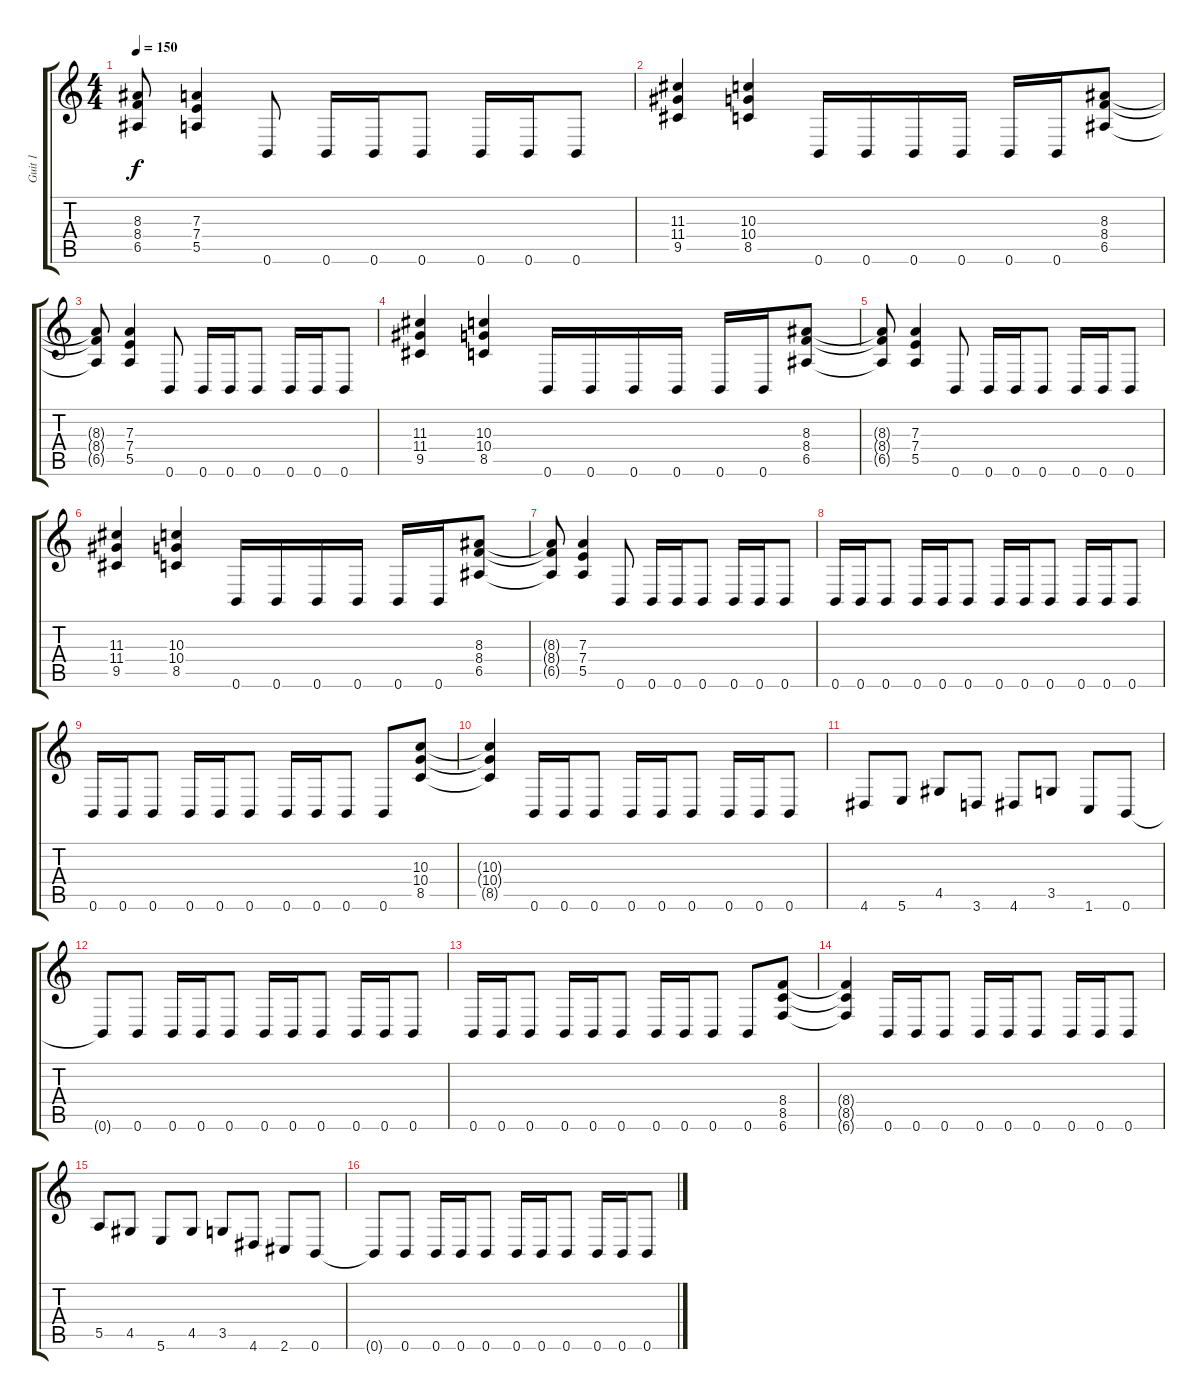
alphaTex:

\track ("Guit 1" "Guit 1") {instrument distortionguitar}
\staff {score tabs}
\tuning (B3 Gb3 D3 A2 E2 B1) {hide}
\ts (4 4)
\tempo 150
\clef g2
\ks c
(8.3{t} 8.4{t} 6.5{t}).8{dy f} (7.3 7.4 5.5).4 0.6.8 0.6.16 0.6.16 0.6.8 0.6.16 0.6.16 0.6.8 |
(11.3 11.4 9.5).4 (10.3 10.4 8.5).4 0.6.16 0.6.16 0.6.16 0.6.16 0.6.16 0.6.16 (8.3 8.4 6.5).8 |
(8.3{t} 8.4{t} 6.5{t}).8 (7.3 7.4 5.5).4 0.6.8 0.6.16 0.6.16 0.6.8 0.6.16 0.6.16 0.6.8 |
(11.3 11.4 9.5).4 (10.3 10.4 8.5).4 0.6.16 0.6.16 0.6.16 0.6.16 0.6.16 0.6.16 (8.3 8.4 6.5).8 |
(8.3{t} 8.4{t} 6.5{t}).8 (7.3 7.4 5.5).4 0.6.8 0.6.16 0.6.16 0.6.8 0.6.16 0.6.16 0.6.8 |
(11.3 11.4 9.5).4 (10.3 10.4 8.5).4 0.6.16 0.6.16 0.6.16 0.6.16 0.6.16 0.6.16 (8.3 8.4 6.5).8 |
(8.3{t} 8.4{t} 6.5{t}).8 (7.3 7.4 5.5).4 0.6.8 0.6.16 0.6.16 0.6.8 0.6.16 0.6.16 0.6.8 |
0.6.16 0.6.16 0.6.8 0.6.16 0.6.16 0.6.8 0.6.16 0.6.16 0.6.8 0.6.16 0.6.16 0.6.8 |
0.6.16 0.6.16 0.6.8 0.6.16 0.6.16 0.6.8 0.6.16 0.6.16 0.6.8 0.6.8 (10.3 10.4 8.5).8 |
(10.3{t} 10.4{t} 8.5{t}).4 0.6.16 0.6.16 0.6.8 0.6.16 0.6.16 0.6.8 0.6.16 0.6.16 0.6.8 |
4.6.8 5.6.8 4.5.8 3.6.8 4.6.8 3.5.8 1.6.8 0.6.8 |
0.6{t}.8 0.6.8 0.6.16 0.6.16 0.6.8 0.6.16 0.6.16 0.6.8 0.6.16 0.6.16 0.6.8 |
0.6.16 0.6.16 0.6.8 0.6.16 0.6.16 0.6.8 0.6.16 0.6.16 0.6.8 0.6.8 (8.4 8.5 6.6).8 |
(8.4{t} 8.5{t} 6.6{t}).4 0.6.16 0.6.16 0.6.8 0.6.16 0.6.16 0.6.8 0.6.16 0.6.16 0.6.8 |
5.5.8 4.5.8 5.6.8 4.5.8 3.5.8 4.6.8 2.6.8 0.6.8 |
0.6{t}.8 0.6.8 0.6.16 0.6.16 0.6.8 0.6.16 0.6.16 0.6.8 0.6.16 0.6.16 0.6.8
